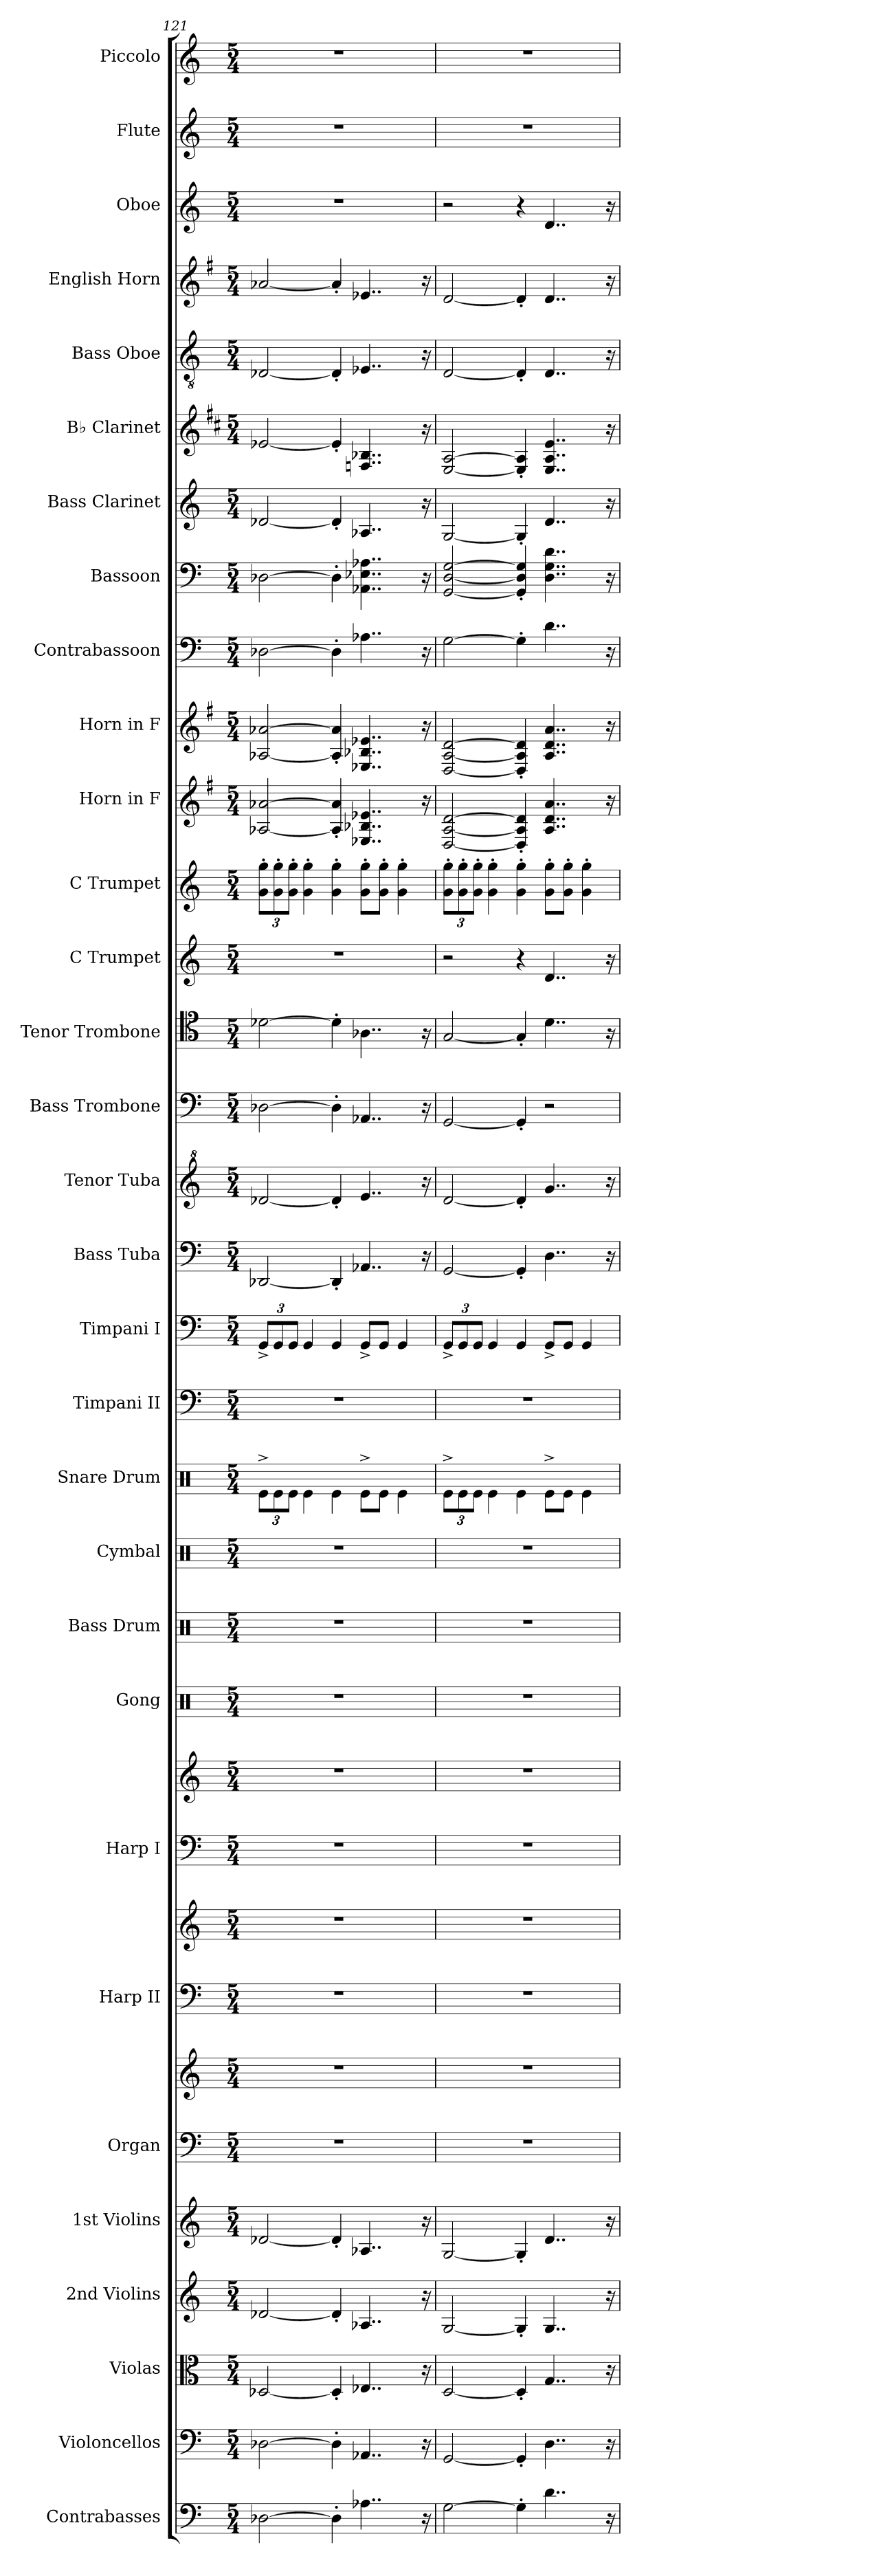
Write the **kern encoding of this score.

**kern	**kern	**kern	**kern	**kern	**kern	**kern	**kern	**kern	**kern	**kern	**kern	**kern	**kern	**kern	**kern	**kern	**kern	**kern	**kern	**kern	**kern	**kern	**kern	**kern	**kern	**kern	**kern	**kern	**kern	**kern	**kern	**kern	**kern
*part31	*part30	*part29	*part28	*part27	*part26	*part26	*part25	*part25	*part24	*part24	*part23	*part22	*part21	*part20	*part19	*part18	*part17	*part16	*part15	*part14	*part13	*part12	*part11	*part10	*part9	*part8	*part7	*part6	*part5	*part4	*part3	*part2	*part1
*staff34	*staff33	*staff32	*staff31	*staff30	*staff29	*staff28	*staff27	*staff26	*staff25	*staff24	*staff23	*staff22	*staff21	*staff20	*staff19	*staff18	*staff17	*staff16	*staff15	*staff14	*staff13	*staff12	*staff11	*staff10	*staff9	*staff8	*staff7	*staff6	*staff5	*staff4	*staff3	*staff2	*staff1
*I"Contrabasses	*I"Violoncellos	*I"Violas	*I"2nd Violins	*I"1st Violins	*I"Organ	*	*I"Harp II	*	*I"Harp I	*	*I"Gong	*I"Bass Drum	*I"Cymbal	*I"Snare Drum	*I"Timpani II	*I"Timpani I	*I"Bass Tuba	*I"Tenor Tuba	*I"Bass Trombone	*I"Tenor Trombone	*I"C Trumpet	*I"C Trumpet	*I"Horn in F	*I"Horn in F	*I"Contrabassoon	*I"Bassoon	*I"Bass Clarinet	*I"B♭ Clarinet	*I"Bass Oboe	*I"English Horn	*I"Oboe	*I"Flute	*I"Piccolo
*I'Cbs.	*I'Vcs.	*I'Vlas.	*I'Vlns.	*I'Vlns.	*I'Org.	*	*I'Hrp.	*	*I'Hrp.	*	*	*I'B. Dr.	*I'Cym.	*I'Sn. Dr.	*I'Timp.	*I'Timp.	*I'Tba.	*	*I'B. Tbn.	*I'T. Tbn.	*I'C Tpt.	*I'C Tpt.	*	*	*I'Cbsn.	*I'Bsn.	*I'B. Cl.	*I'B♭ Cl.	*	*I'E. Hn.	*I'Ob.	*I'Fl.	*I'Picc.
*clefF4	*clefF4	*clefC3	*clefG2	*clefG2	*clefF4	*clefG2	*clefF4	*clefG2	*clefF4	*clefG2	*clefX	*clefX	*clefX	*clefX	*clefF4	*clefF4	*clefF4	*clefG^2	*clefF4	*clefC4	*clefG2	*clefG2	*clefG2	*clefG2	*clefF4	*clefF4	*clefG2	*clefG2	*clefGv2	*clefG2	*clefG2	*clefG2	*clefG2
*ITrd7c12	*	*	*	*	*	*	*	*	*	*	*	*	*	*	*	*	*	*ITrd15c26	*	*	*	*	*ITrd4c7	*ITrd4c7	*ITrd7c12	*	*ITrd8c14	*ITrd1c2	*	*ITrd4c7	*	*	*ITrd-7c-12
*k[]	*k[]	*k[]	*k[]	*k[]	*k[]	*k[]	*k[]	*k[]	*k[]	*k[]	*k[]	*k[]	*k[]	*k[]	*k[]	*k[]	*k[]	*k[]	*k[]	*k[]	*k[]	*k[]	*k[]	*k[]	*k[]	*k[]	*k[]	*k[]	*k[]	*k[]	*k[]	*k[]	*k[]
*M5/4	*M5/4	*M5/4	*M5/4	*M5/4	*M5/4	*M5/4	*M5/4	*M5/4	*M5/4	*M5/4	*M5/4	*M5/4	*M5/4	*M5/4	*M5/4	*M5/4	*M5/4	*M5/4	*M5/4	*M5/4	*M5/4	*M5/4	*M5/4	*M5/4	*M5/4	*M5/4	*M5/4	*M5/4	*M5/4	*M5/4	*M5/4	*M5/4	*M5/4
*	*	*	*	*	*	*	*	*	*	*	*	*	*	*Xbrackettup	*	*Xbrackettup	*	*	*	*	*	*Xbrackettup	*	*	*	*	*	*	*	*	*	*	*
=121	=121	=121	=121	=121	=121	=121	=121	=121	=121	=121	=121	=121	=121	=121	=121	=121	=121	=121	=121	=121	=121	=121	=121	=121	=121	=121	=121	=121	=121	=121	=121	=121	=121
[2DD-X\	[2D-X\	[2D-X/	[2d-X/	[2d-X/	4%5r	4%5r	4%5r	4%5r	4%5r	4%5r	4%5r	4%5r	4%5r	12Re^\L	4%5r	12GG^/L	[2DD-X/	[2D-X/	[2D-X\	[2d-X\	4%5r	12g\' 12gg\'L	[2D-X/ [2d-X/	[2D-X/ [2d-X/	[2DD-X\	[2D-X\	[2D-X/	[2d-X/	[2D-X/	[2d-X/	4%5r	4%5r	4%5r
.	.	.	.	.	.	.	.	.	.	.	.	.	.	12Re\	.	12GG/	.	.	.	.	.	12g\' 12gg\'	.	.	.	.	.	.	.	.	.	.	.
.	.	.	.	.	.	.	.	.	.	.	.	.	.	12Re\J	.	12GG/J	.	.	.	.	.	12g\' 12gg\'J	.	.	.	.	.	.	.	.	.	.	.
.	.	.	.	.	.	.	.	.	.	.	.	.	.	4Re\	.	4GG/	.	.	.	.	.	4g\' 4gg\'	.	.	.	.	.	.	.	.	.	.	.
4DD-'\]	4D-'\]	4D-'/]	4d-'/]	4d-'/]	.	.	.	.	.	.	.	.	.	4Re\	.	4GG/	4DD-'/]	4D-'/]	4D-'\]	4d-'\]	.	4g\' 4gg\'	4D-/]' 4d-/]'	4D-/]' 4d-/]'	4DD-'\]	4D-'\]	4D-'/]	4d-'/]	4D-'/]	4d-'/]	.	.	.
4..AA-X\	4..AA-X/	4..E-X/	4..A-X/	4..A-X/	.	.	.	.	.	.	.	.	.	8Re^\L	.	8GG^/L	4..AA-X/	4..E/	4..AA-X/	4..A-X\	.	8g\' 8gg\'L	4..AA-X/ 4..E-X/ 4..A-X/	4..AA-X/ 4..E-X/ 4..A-X/	4..AA-X\	4..AA-X\ 4..E-X\ 4..A-X\	4..AA-X/	4..E-X/ 4..A-X/	4..E-X/	4..A-X/	.	.	.
.	.	.	.	.	.	.	.	.	.	.	.	.	.	8Re\J	.	8GG/J	.	.	.	.	.	8g\' 8gg\'J	.	.	.	.	.	.	.	.	.	.	.
.	.	.	.	.	.	.	.	.	.	.	.	.	.	4Re\	.	4GG/	.	.	.	.	.	4g\' 4gg\'	.	.	.	.	.	.	.	.	.	.	.
16r	16r	16r	16r	16r	.	.	.	.	.	.	.	.	.	.	.	.	16r	16r	16r	16r	.	.	16r	16r	16r	16r	16r	16r	16r	16r	.	.	.
=122	=122	=122	=122	=122	=122	=122	=122	=122	=122	=122	=122	=122	=122	=122	=122	=122	=122	=122	=122	=122	=122	=122	=122	=122	=122	=122	=122	=122	=122	=122	=122	=122	=122
[2GG\	[2GG/	[2D/	[2G/	[2G/	4%5r	4%5r	4%5r	4%5r	4%5r	4%5r	4%5r	4%5r	4%5r	12Re^\L	4%5r	12GG^/L	[2GG/	[2D/	[2GG/	[2G/	2r	12g\' 12gg\'L	[2GG/ [2D/ [2G/	[2GG/ [2D/ [2G/	[2GG\	[2GG/ [2D/ [2G/	[2GG/	[2D/ [2G/	[2D/	[2G/	2r	4%5r	4%5r
.	.	.	.	.	.	.	.	.	.	.	.	.	.	12Re\	.	12GG/	.	.	.	.	.	12g\' 12gg\'	.	.	.	.	.	.	.	.	.	.	.
.	.	.	.	.	.	.	.	.	.	.	.	.	.	12Re\J	.	12GG/J	.	.	.	.	.	12g\' 12gg\'J	.	.	.	.	.	.	.	.	.	.	.
.	.	.	.	.	.	.	.	.	.	.	.	.	.	4Re\	.	4GG/	.	.	.	.	.	4g\' 4gg\'	.	.	.	.	.	.	.	.	.	.	.
4GG'\]	4GG'/]	4D'/]	4G'/]	4G'/]	.	.	.	.	.	.	.	.	.	4Re\	.	4GG/	4GG'/]	4D'/]	4GG'/]	4G'/]	4r	4g\' 4gg\'	4GG/]' 4D/]' 4G/]'	4GG/]' 4D/]' 4G/]'	4GG'\]	4GG/]' 4D/]' 4G/]'	4GG'/]	4D/]' 4G/]'	4D'/]	4G'/]	4r	.	.
4..D\	4..D\	4..G/	4..G/	4..d/	.	.	.	.	.	.	.	.	.	8Re^\L	.	8GG^/L	4..D\	4..G/	2r	4..d\	4..d/	8g\' 8gg\'L	4..D/ 4..G/ 4..d/	4..D/ 4..G/ 4..d/	4..D\	4..D\ 4..G\ 4..d\	4..D/	4..D/ 4..G/ 4..d/	4..D/	4..G/	4..d/	.	.
.	.	.	.	.	.	.	.	.	.	.	.	.	.	8Re\J	.	8GG/J	.	.	.	.	.	8g\' 8gg\'J	.	.	.	.	.	.	.	.	.	.	.
.	.	.	.	.	.	.	.	.	.	.	.	.	.	4Re\	.	4GG/	.	.	.	.	.	4g\' 4gg\'	.	.	.	.	.	.	.	.	.	.	.
16r	16r	16r	16r	16r	.	.	.	.	.	.	.	.	.	.	.	.	16r	16r	.	16r	16r	.	16r	16r	16r	16r	16r	16r	16r	16r	16r	.	.
=	=	=	=	=	=	=	=	=	=	=	=	=	=	=	=	=	=	=	=	=	=	=	=	=	=	=	=	=	=	=	=	=	=
*-	*-	*-	*-	*-	*-	*-	*-	*-	*-	*-	*-	*-	*-	*-	*-	*-	*-	*-	*-	*-	*-	*-	*-	*-	*-	*-	*-	*-	*-	*-	*-	*-	*-
